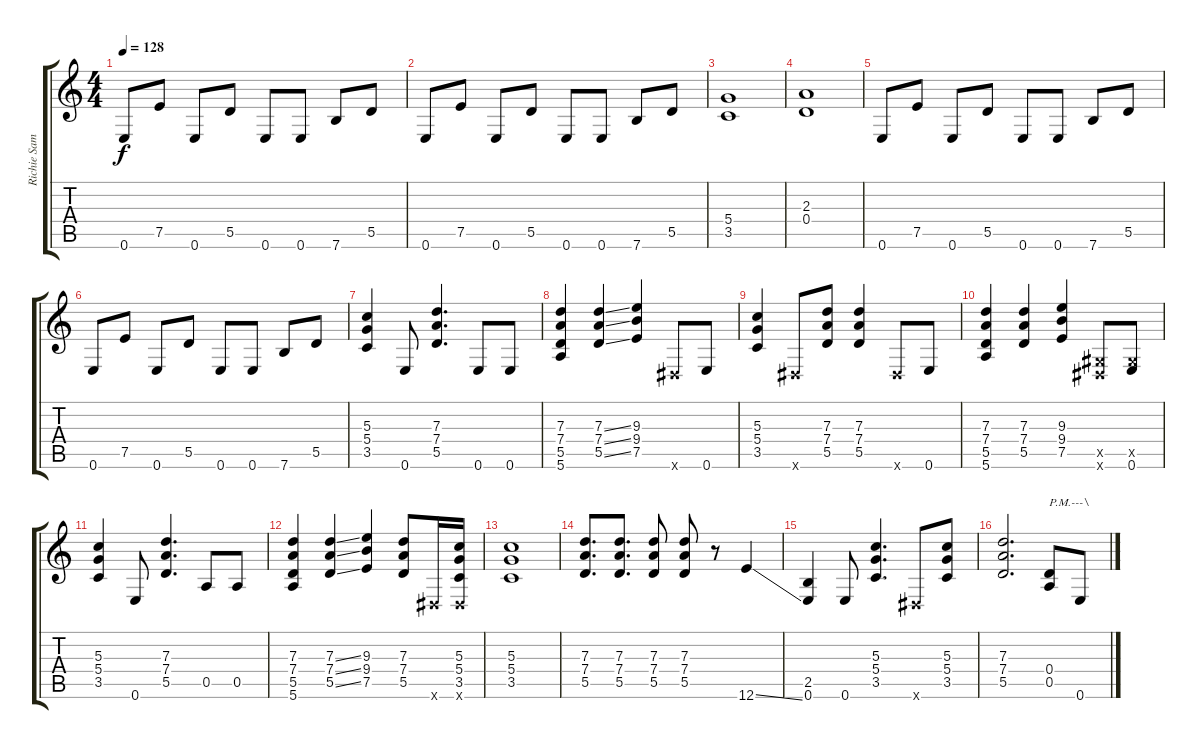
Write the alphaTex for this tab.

\track ("Richie Sambora" "Richie Sam") {instrument distortionguitar}
\staff {score tabs}
\tuning (E4 B3 G3 D3 A2 E2) {hide}
\ts (4 4)
\tempo 128
\clef g2
\ks c
0.6.8{dy f} 7.5.8 0.6.8 5.5.8 0.6.8 0.6.8 7.6.8 5.5.8 |
0.6.8 7.5.8 0.6.8 5.5.8 0.6.8 0.6.8 7.6.8 5.5.8 |
(5.4 3.5).1 |
(2.3 0.4).1 |
0.6.8 7.5.8 0.6.8 5.5.8 0.6.8 0.6.8 7.6.8 5.5.8 |
0.6.8 7.5.8 0.6.8 5.5.8 0.6.8 0.6.8 7.6.8 5.5.8 |
(5.3 5.4 3.5).4 0.6.8 (7.3 7.4 5.5).4{d} 0.6.8 0.6.8 |
(7.3 7.4 5.5 5.6).4 (7.3{ss} 7.4{ss} 5.5{ss}).4 (9.3 9.4 7.5).4 -1.6{x}.8 0.6.8 |
(5.3 5.4 3.5).4 -1.6{x}.8 (7.3 7.4 5.5).8 (7.3 7.4 5.5).4 -1.6{x}.8 0.6.8 |
(7.3 7.4 5.5 5.6).4 (7.3 7.4 5.5).4 (9.3 9.4 7.5).4 (-1.5{x} -1.6{x}).8 (-1.5{x} 0.6).8 |
(5.3 5.4 3.5).4 0.6.8 (7.3 7.4 5.5).4{d} 0.5.8 0.5.8 |
(7.3 7.4 5.5 5.6).4 (7.3{ss} 7.4{ss} 5.5{ss}).4 (9.3 9.4 7.5).4 (7.3 7.4 5.5).8 -1.6{x}.16 (5.3 5.4 3.5 -1.6{x}).16 |
(5.3 5.4 3.5).1 |
(7.3 7.4 5.5).8{d} (7.3 7.4 5.5).8{d} (7.3 7.4 5.5).8 (7.3 7.4 5.5).8 r.8 12.6{ss}.4 |
(2.5 0.6).4 0.6.8 (5.3 5.4 3.5).4{d} -1.6{x}.8 (5.3 5.4 3.5).8 |
(7.3 7.4 5.5).2{d} (0.4 0.5).8{txt "P.M.---\\"} 0.6.8
